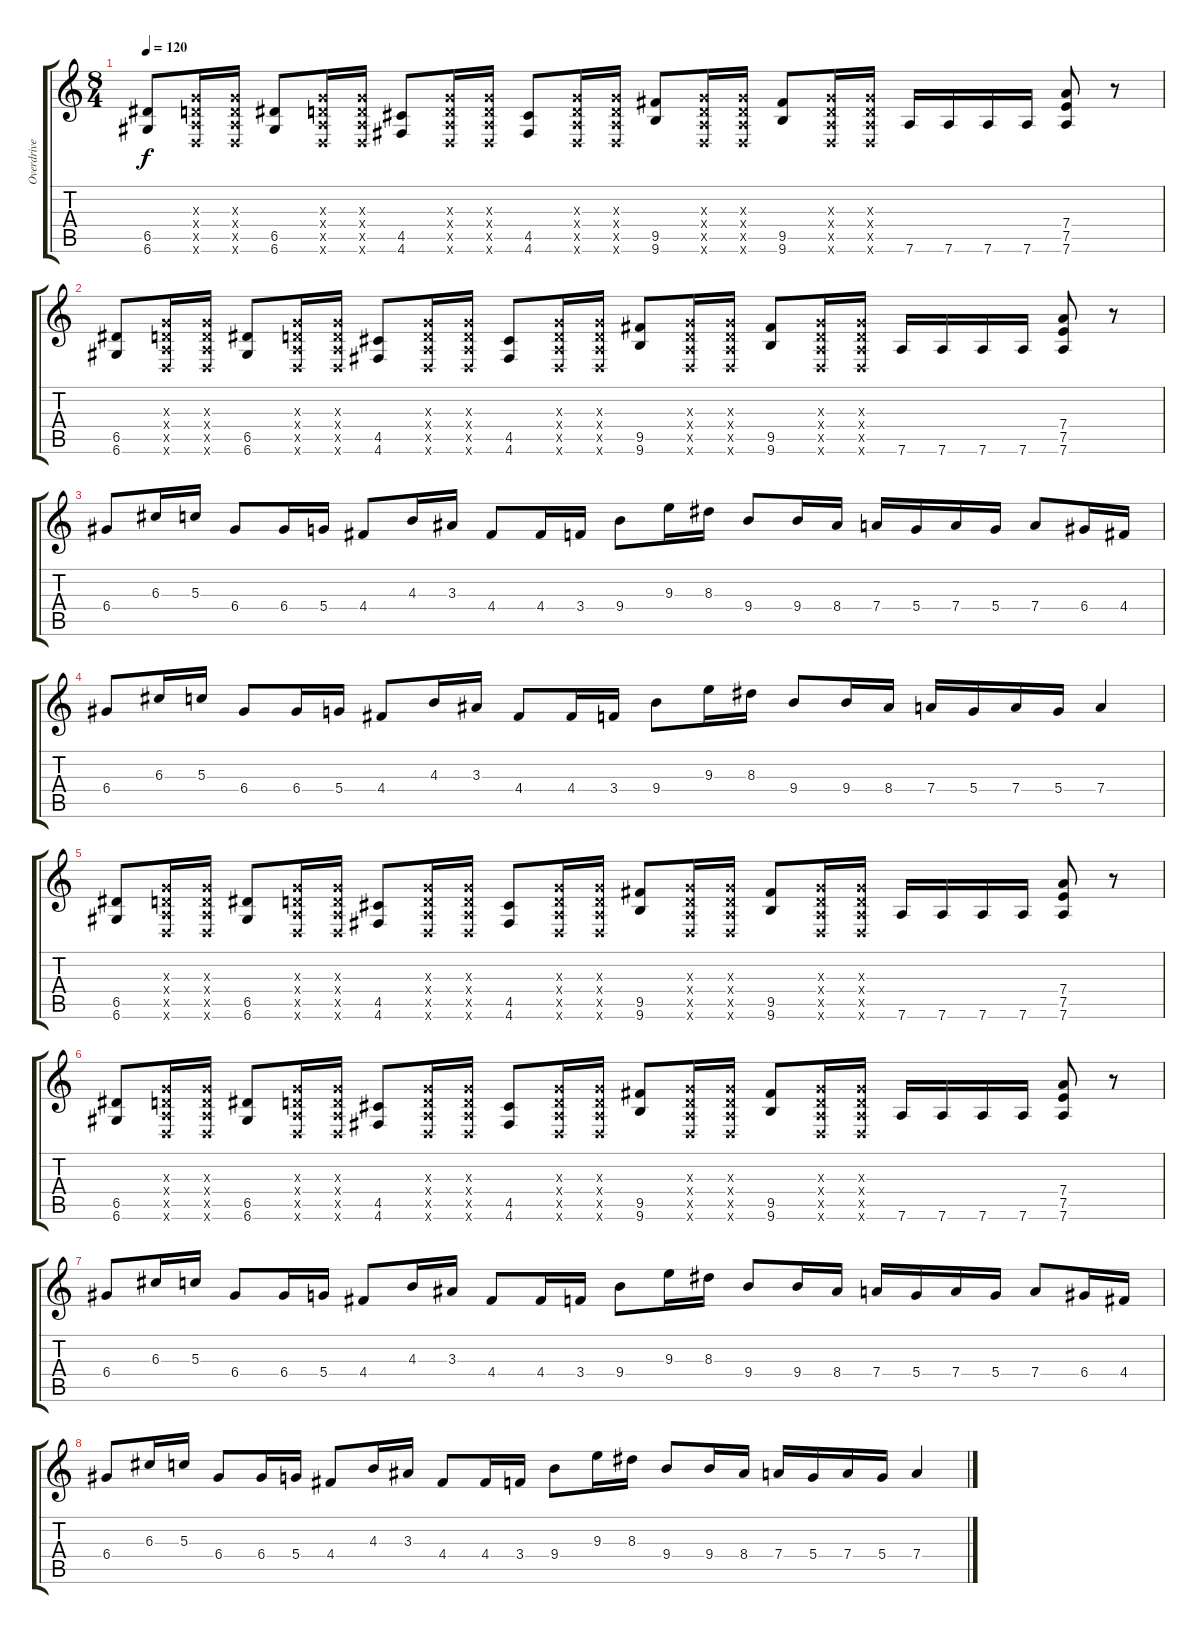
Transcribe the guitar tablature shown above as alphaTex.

\track ("Overdrive" "Overdrive") {instrument overdrivenguitar}
\staff {score tabs}
\tuning (E4 B3 G3 D3 A2 D2) {hide}
\ts (8 4)
\tempo 120
\clef g2
\ks c
(6.5 6.6).8{dy f} (0.3{x} 0.4{x} 0.5{x} 0.6{x}).16 (0.3{x} 0.4{x} 0.5{x} 0.6{x}).16 (6.5 6.6).8 (0.3{x} 0.4{x} 0.5{x} 0.6{x}).16 (0.3{x} 0.4{x} 0.5{x} 0.6{x}).16 (4.5 4.6).8 (0.3{x} 0.4{x} 0.5{x} 0.6{x}).16 (0.3{x} 0.4{x} 0.5{x} 0.6{x}).16 (4.5 4.6).8 (0.3{x} 0.4{x} 0.5{x} 0.6{x}).16 (0.3{x} 0.4{x} 0.5{x} 0.6{x}).16 (9.5 9.6).8 (0.3{x} 0.4{x} 0.5{x} 0.6{x}).16 (0.3{x} 0.4{x} 0.5{x} 0.6{x}).16 (9.5 9.6).8 (0.3{x} 0.4{x} 0.5{x} 0.6{x}).16 (0.3{x} 0.4{x} 0.5{x} 0.6{x}).16 7.6.16 7.6.16 7.6.16 7.6.16 (7.4 7.5 7.6).8 r.8 |
(6.5 6.6).8 (0.3{x} 0.4{x} 0.5{x} 0.6{x}).16 (0.3{x} 0.4{x} 0.5{x} 0.6{x}).16 (6.5 6.6).8 (0.3{x} 0.4{x} 0.5{x} 0.6{x}).16 (0.3{x} 0.4{x} 0.5{x} 0.6{x}).16 (4.5 4.6).8 (0.3{x} 0.4{x} 0.5{x} 0.6{x}).16 (0.3{x} 0.4{x} 0.5{x} 0.6{x}).16 (4.5 4.6).8 (0.3{x} 0.4{x} 0.5{x} 0.6{x}).16 (0.3{x} 0.4{x} 0.5{x} 0.6{x}).16 (9.5 9.6).8 (0.3{x} 0.4{x} 0.5{x} 0.6{x}).16 (0.3{x} 0.4{x} 0.5{x} 0.6{x}).16 (9.5 9.6).8 (0.3{x} 0.4{x} 0.5{x} 0.6{x}).16 (0.3{x} 0.4{x} 0.5{x} 0.6{x}).16 7.6.16 7.6.16 7.6.16 7.6.16 (7.4 7.5 7.6).8 r.8 |
6.4.8 6.3.16 5.3.16 6.4.8 6.4.16 5.4.16 4.4.8 4.3.16 3.3.16 4.4.8 4.4.16 3.4.16 9.4.8 9.3.16 8.3.16 9.4.8 9.4.16 8.4.16 7.4.16 5.4.16 7.4.16 5.4.16 7.4.8 6.4.16 4.4.16 |
6.4.8 6.3.16 5.3.16 6.4.8 6.4.16 5.4.16 4.4.8 4.3.16 3.3.16 4.4.8 4.4.16 3.4.16 9.4.8 9.3.16 8.3.16 9.4.8 9.4.16 8.4.16 7.4.16 5.4.16 7.4.16 5.4.16 7.4.4 |
(6.5 6.6).8 (0.3{x} 0.4{x} 0.5{x} 0.6{x}).16 (0.3{x} 0.4{x} 0.5{x} 0.6{x}).16 (6.5 6.6).8 (0.3{x} 0.4{x} 0.5{x} 0.6{x}).16 (0.3{x} 0.4{x} 0.5{x} 0.6{x}).16 (4.5 4.6).8 (0.3{x} 0.4{x} 0.5{x} 0.6{x}).16 (0.3{x} 0.4{x} 0.5{x} 0.6{x}).16 (4.5 4.6).8 (0.3{x} 0.4{x} 0.5{x} 0.6{x}).16 (0.3{x} 0.4{x} 0.5{x} 0.6{x}).16 (9.5 9.6).8 (0.3{x} 0.4{x} 0.5{x} 0.6{x}).16 (0.3{x} 0.4{x} 0.5{x} 0.6{x}).16 (9.5 9.6).8 (0.3{x} 0.4{x} 0.5{x} 0.6{x}).16 (0.3{x} 0.4{x} 0.5{x} 0.6{x}).16 7.6.16 7.6.16 7.6.16 7.6.16 (7.4 7.5 7.6).8 r.8 |
(6.5 6.6).8 (0.3{x} 0.4{x} 0.5{x} 0.6{x}).16 (0.3{x} 0.4{x} 0.5{x} 0.6{x}).16 (6.5 6.6).8 (0.3{x} 0.4{x} 0.5{x} 0.6{x}).16 (0.3{x} 0.4{x} 0.5{x} 0.6{x}).16 (4.5 4.6).8 (0.3{x} 0.4{x} 0.5{x} 0.6{x}).16 (0.3{x} 0.4{x} 0.5{x} 0.6{x}).16 (4.5 4.6).8 (0.3{x} 0.4{x} 0.5{x} 0.6{x}).16 (0.3{x} 0.4{x} 0.5{x} 0.6{x}).16 (9.5 9.6).8 (0.3{x} 0.4{x} 0.5{x} 0.6{x}).16 (0.3{x} 0.4{x} 0.5{x} 0.6{x}).16 (9.5 9.6).8 (0.3{x} 0.4{x} 0.5{x} 0.6{x}).16 (0.3{x} 0.4{x} 0.5{x} 0.6{x}).16 7.6.16 7.6.16 7.6.16 7.6.16 (7.4 7.5 7.6).8 r.8 |
6.4.8 6.3.16 5.3.16 6.4.8 6.4.16 5.4.16 4.4.8 4.3.16 3.3.16 4.4.8 4.4.16 3.4.16 9.4.8 9.3.16 8.3.16 9.4.8 9.4.16 8.4.16 7.4.16 5.4.16 7.4.16 5.4.16 7.4.8 6.4.16 4.4.16 |
6.4.8 6.3.16 5.3.16 6.4.8 6.4.16 5.4.16 4.4.8 4.3.16 3.3.16 4.4.8 4.4.16 3.4.16 9.4.8 9.3.16 8.3.16 9.4.8 9.4.16 8.4.16 7.4.16 5.4.16 7.4.16 5.4.16 7.4.4
